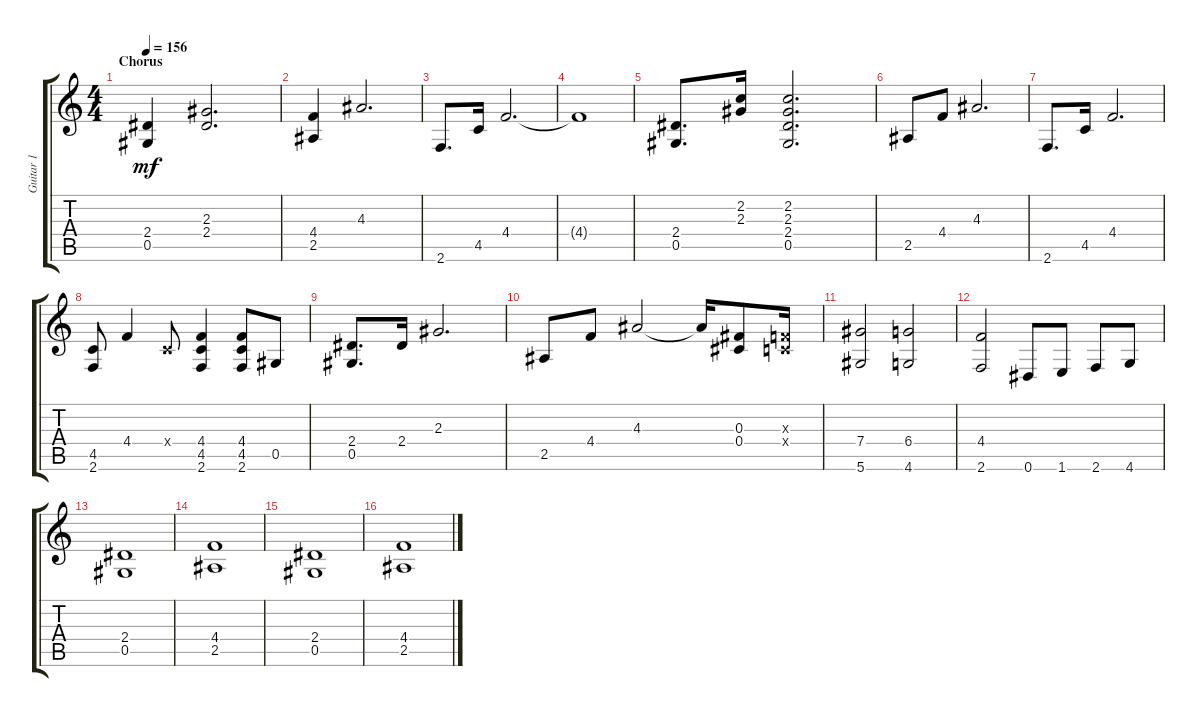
\track ("Guitar 1" "Guitar 1") {instrument distortionguitar}
\staff {score tabs}
\tuning (Eb4 Bb3 Gb3 Db3 Ab2 Eb2) {hide}
\ts (4 4)
\section ("" "Chorus")
\tempo 156
\clef g2
\ks c
(2.4 0.5).4{dy mf} (2.3 2.4).2{d} |
(4.4 2.5).4 4.3.2{d} |
2.6.8{d} 4.5.16 4.4.2{d} |
4.4{t}.1 |
(2.4 0.5).8{d} (2.2 2.3).16 (2.2 2.3 2.4 0.5).2{d} |
2.5.8 4.4.8 4.3.2{d} |
2.6.8{d} 4.5.16 4.4.2{d} |
(4.5 2.6).8 4.4.4 -1.4{x}.8 (4.4 4.5 2.6).4 (4.4 4.5 2.6).8 0.5.8 |
(2.4 0.5).8{d} 2.4.16 2.3.2{d} |
2.5.8 4.4.8 4.3.2 4.3{t}.16 (0.3 0.4).8 (-1.3{x} -1.4{x}).16 |
(7.4 5.6).2 (6.4 4.6).2 |
(4.4 2.6).2 0.6.8 1.6.8 2.6.8 4.6.8 |
(2.4 0.5).1 |
(4.4 2.5).1 |
(2.4 0.5).1 |
(4.4 2.5).1
